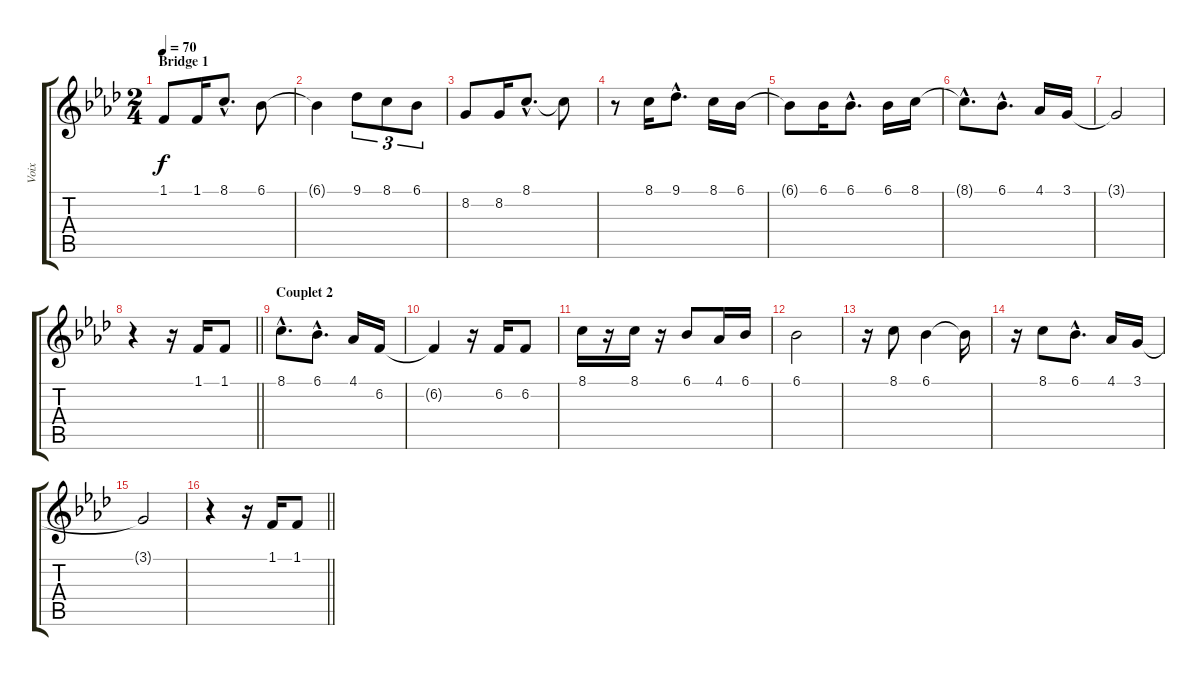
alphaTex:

\track ("Voix" "Voix") {instrument flute}
\staff {score tabs}
\tuning (E4 B3 G3 D3 A2 E2) {hide}
\ts (2 4)
\section ("" "Bridge 1")
\tempo 70
\clef g2
\ks fminor
1.1.8{dy f} 1.1.16 8.1{hac}.8{d} 6.1.8 |
6.1{t}.4 9.1.8{tu (3 2)} 8.1.8{tu (3 2)} 6.1.8{tu (3 2)} |
8.2.8 8.2.16 8.1{hac}.8{d} 8.1{t}.8 |
r.8 8.1.16 9.1{hac}.8{d} 8.1.16 6.1.16 |
6.1{t}.8 6.1.16 6.1{hac}.8{d} 6.1.16 8.1.16 |
8.1{hac t}.8{d} 6.1{hac}.8{d} 4.1.16 3.1.16 |
3.1{t}.2 |
\barLineRight lightlight
r.4 r.16 1.1.16 1.1.8 |
\section ("" "Couplet 2")
8.1{hac}.8{d} 6.1{hac}.8{d} 4.1.16 6.2.16 |
6.2{t}.4 r.16 6.2.16 6.2.8 |
8.1.16 r.16 8.1.16 r.16 6.1.8 4.1.16 6.1.16 |
6.1.2 |
r.16 8.1.8 6.1.4 6.1{t}.16 |
r.16 8.1.8 6.1{hac}.8{d} 4.1.16 3.1.16 |
3.1{t}.2 |
\barLineRight lightlight
r.4 r.16 1.1.16 1.1.8
